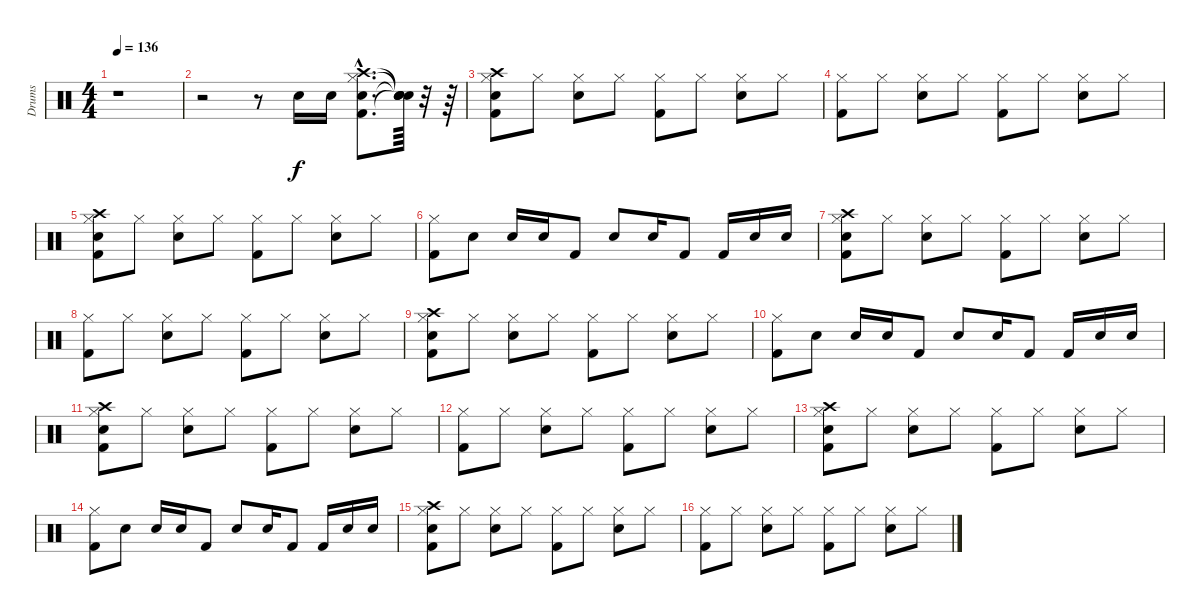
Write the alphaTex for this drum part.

\track ("Drums" "Drums") {instrument percussion}
\staff {score}
\articulation defaults
\ts (4 4)
\tempo 136
\clef neutral
\ks c
r.1{dy f} |
r.2 r.8 "Snare (hit) 2".16 "Snare (hit) 2".16 ("Kick (hit) 2"{hac} "Snare (hit) 2"{hac} "Hi-Hat (closed)"{hac} "Crash high (hit)"{hac}).8{d} ("Snare (hit)"{t} "Snare (hit)"{t} "Snare (hit)"{t} "Snare (hit)"{t}).64 r.32 r.64 |
("Kick (hit) 2" "Snare (hit) 2" "Hi-Hat (closed)" "Crash high (hit)").8 "Hi-Hat (closed)".8 ("Snare (hit) 2" "Hi-Hat (closed)").8 "Hi-Hat (closed)".8 ("Kick (hit) 2" "Hi-Hat (closed)").8 "Hi-Hat (closed)".8 ("Snare (hit) 2" "Hi-Hat (closed)").8 "Hi-Hat (closed)".8 |
("Kick (hit) 2" "Hi-Hat (closed)").8 "Hi-Hat (closed)".8 ("Snare (hit) 2" "Hi-Hat (closed)").8 "Hi-Hat (closed)".8 ("Kick (hit) 2" "Hi-Hat (closed)").8 "Hi-Hat (closed)".8 ("Snare (hit) 2" "Hi-Hat (closed)").8 "Hi-Hat (closed)".8 |
("Kick (hit) 2" "Snare (hit) 2" "Hi-Hat (closed)" "Crash high (hit)").8 "Hi-Hat (closed)".8 ("Snare (hit) 2" "Hi-Hat (closed)").8 "Hi-Hat (closed)".8 ("Kick (hit) 2" "Hi-Hat (closed)").8 "Hi-Hat (closed)".8 ("Snare (hit) 2" "Hi-Hat (closed)").8 "Hi-Hat (closed)".8 |
("Kick (hit) 2" "Hi-Hat (closed)").8 "Snare (hit) 2".8 "Snare (hit) 2".16 "Snare (hit) 2".16 "Kick (hit) 2".8 "Snare (hit) 2".8 "Snare (hit) 2".16 "Kick (hit) 2".8 "Kick (hit) 2".16 "Snare (hit) 2".16 "Snare (hit) 2".16 |
("Kick (hit) 2" "Snare (hit) 2" "Hi-Hat (closed)" "Crash high (hit)").8 "Hi-Hat (closed)".8 ("Snare (hit) 2" "Hi-Hat (closed)").8 "Hi-Hat (closed)".8 ("Kick (hit) 2" "Hi-Hat (closed)").8 "Hi-Hat (closed)".8 ("Snare (hit) 2" "Hi-Hat (closed)").8 "Hi-Hat (closed)".8 |
("Kick (hit) 2" "Hi-Hat (closed)").8 "Hi-Hat (closed)".8 ("Snare (hit) 2" "Hi-Hat (closed)").8 "Hi-Hat (closed)".8 ("Kick (hit) 2" "Hi-Hat (closed)").8 "Hi-Hat (closed)".8 ("Snare (hit) 2" "Hi-Hat (closed)").8 "Hi-Hat (closed)".8 |
("Kick (hit) 2" "Snare (hit) 2" "Hi-Hat (closed)" "Crash high (hit)").8 "Hi-Hat (closed)".8 ("Snare (hit) 2" "Hi-Hat (closed)").8 "Hi-Hat (closed)".8 ("Kick (hit) 2" "Hi-Hat (closed)").8 "Hi-Hat (closed)".8 ("Snare (hit) 2" "Hi-Hat (closed)").8 "Hi-Hat (closed)".8 |
("Kick (hit) 2" "Hi-Hat (closed)").8 "Snare (hit) 2".8 "Snare (hit) 2".16 "Snare (hit) 2".16 "Kick (hit) 2".8 "Snare (hit) 2".8 "Snare (hit) 2".16 "Kick (hit) 2".8 "Kick (hit) 2".16 "Snare (hit) 2".16 "Snare (hit) 2".16 |
("Kick (hit) 2" "Snare (hit) 2" "Hi-Hat (closed)" "Crash high (hit)").8 "Hi-Hat (closed)".8 ("Snare (hit) 2" "Hi-Hat (closed)").8 "Hi-Hat (closed)".8 ("Kick (hit) 2" "Hi-Hat (closed)").8 "Hi-Hat (closed)".8 ("Snare (hit) 2" "Hi-Hat (closed)").8 "Hi-Hat (closed)".8 |
("Kick (hit) 2" "Hi-Hat (closed)").8 "Hi-Hat (closed)".8 ("Snare (hit) 2" "Hi-Hat (closed)").8 "Hi-Hat (closed)".8 ("Kick (hit) 2" "Hi-Hat (closed)").8 "Hi-Hat (closed)".8 ("Snare (hit) 2" "Hi-Hat (closed)").8 "Hi-Hat (closed)".8 |
("Kick (hit) 2" "Snare (hit) 2" "Hi-Hat (closed)" "Crash high (hit)").8 "Hi-Hat (closed)".8 ("Snare (hit) 2" "Hi-Hat (closed)").8 "Hi-Hat (closed)".8 ("Kick (hit) 2" "Hi-Hat (closed)").8 "Hi-Hat (closed)".8 ("Snare (hit) 2" "Hi-Hat (closed)").8 "Hi-Hat (closed)".8 |
("Kick (hit) 2" "Hi-Hat (closed)").8 "Snare (hit) 2".8 "Snare (hit) 2".16 "Snare (hit) 2".16 "Kick (hit) 2".8 "Snare (hit) 2".8 "Snare (hit) 2".16 "Kick (hit) 2".8 "Kick (hit) 2".16 "Snare (hit) 2".16 "Snare (hit) 2".16 |
("Kick (hit) 2" "Snare (hit) 2" "Hi-Hat (closed)" "Crash high (hit)").8 "Hi-Hat (closed)".8 ("Snare (hit) 2" "Hi-Hat (closed)").8 "Hi-Hat (closed)".8 ("Kick (hit) 2" "Hi-Hat (closed)").8 "Hi-Hat (closed)".8 ("Snare (hit) 2" "Hi-Hat (closed)").8 "Hi-Hat (closed)".8 |
("Kick (hit) 2" "Hi-Hat (closed)").8 "Hi-Hat (closed)".8 ("Snare (hit) 2" "Hi-Hat (closed)").8 "Hi-Hat (closed)".8 ("Kick (hit) 2" "Hi-Hat (closed)").8 "Hi-Hat (closed)".8 ("Snare (hit) 2" "Hi-Hat (closed)").8 "Hi-Hat (closed)".8
